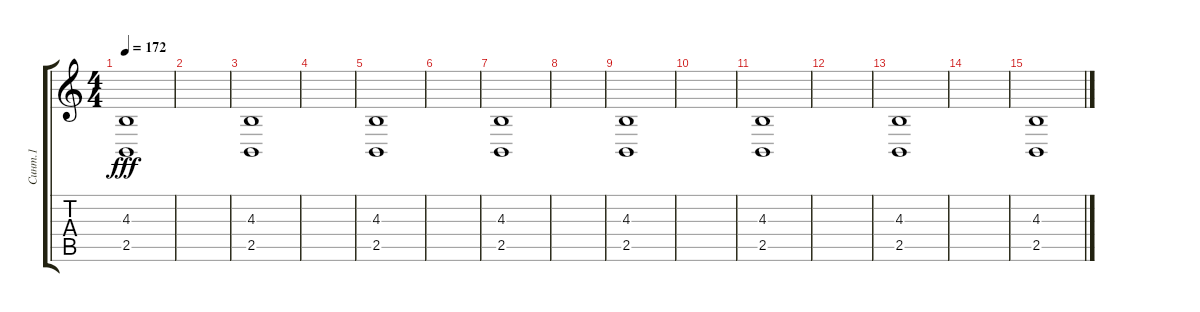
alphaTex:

\track ("Синт.1" "Синт.1") {instrument tubularbells}
\staff {score tabs}
\tuning (E4 B3 G3 D3 A2 E2) {hide}
\ts (4 4)
\tempo 172
\clef g2
\ks c
(4.3 2.5).1{dy fff instrument tubularbells} |
|
(4.3 2.5).1 |
|
(4.3 2.5).1 |
|
(4.3 2.5).1 |
|
(4.3 2.5).1 |
|
(4.3 2.5).1 |
|
(4.3 2.5).1 |
|
(4.3 2.5).1
